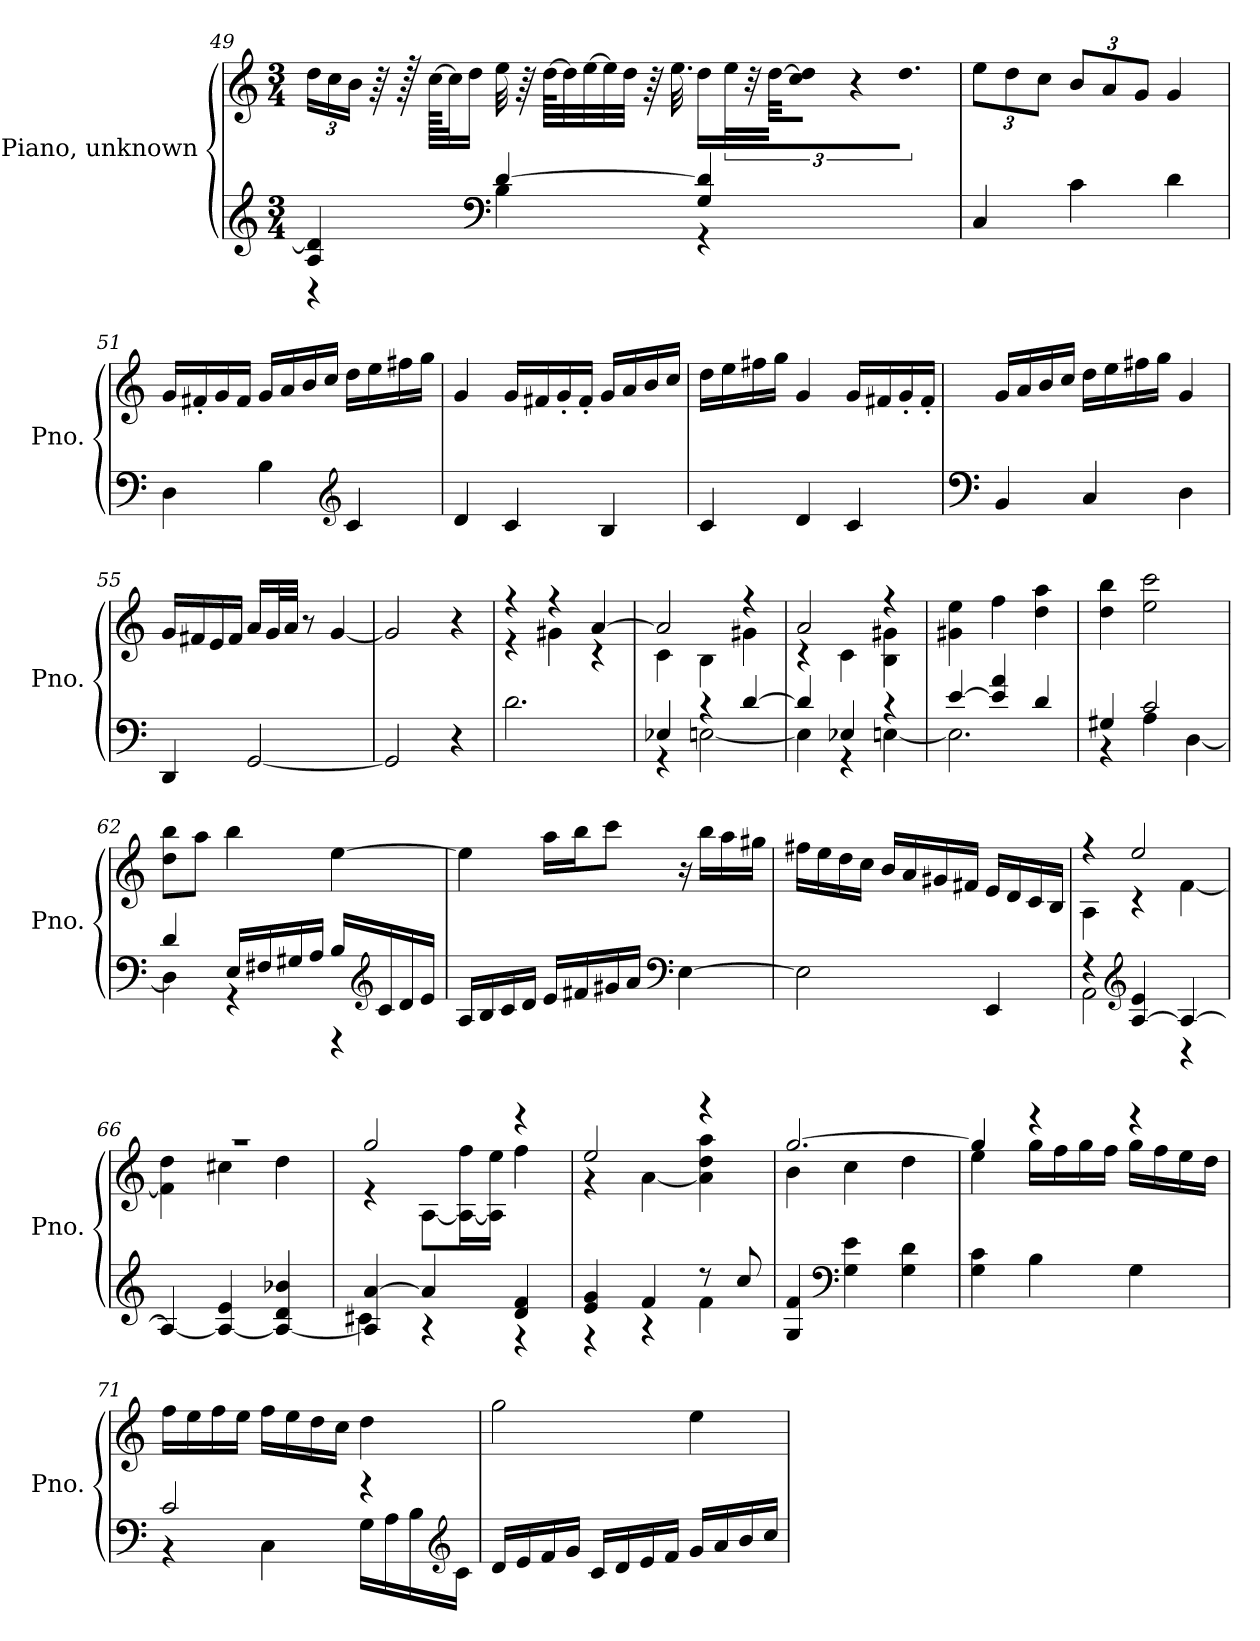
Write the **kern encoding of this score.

**kern	**kern
*part1	*part1
*staff2	*staff1
*I"Piano, unknown	*
*I'Pno.	*
!!LO:LB:g=z
*clefG2	*clefG2
*k[]	*k[]
*M3/4	*M3/4
=49	=49
*^	*
*	*	*Xbrackettup
4A/ 4d/]	4r	24dd\LL
.	.	24cc\
.	.	24b\JJ
.	.	64r
.	.	128r
.	.	[128cc\KKLLL
.	.	32cc\J]
.	.	16dd\JJ
*clefF4	*	*
[4d/	4B\	32ee\
.	.	64r
.	.	[64dd\KLLL
.	.	32dd\]
.	.	[32ee\
.	.	32ee\]
.	.	32dd\JJJ
.	.	64r
.	.	32.ee\
4G/ 4d/]	4r	16dd\LL
*	*	*brackettup
.	.	48ee\JJk
.	.	48r
.	.	[48dd\KLL
.	.	16cc\ 16dd\]JJ
.	.	64r
.	.	32.dd\
*v	*v	*
=50	=50
*	*Xbrackettup
4C/	12ee\L
.	12dd\
.	12cc\J
4c\	12b/L
.	12a/
.	12g/J
4d\	4g/
!!LO:PB:g=z
=51	=51
4D\	16g/LL
.	16f#X'/
.	16g/
.	16f#/JJ
4B\	16g/LL
.	16a/
.	16b/
.	16cc/JJ
*clefG2	*
4c/	16dd\LL
.	16ee\
.	16ff#X\
.	16gg\JJ
=52	=52
4d/	4g/
4c/	16g/LL
.	16f#X/
.	16g'/
.	16f#'/JJ
4B/	16g/LL
.	16a/
.	16b/
.	16cc/JJ
=53	=53
4c/	16dd\LL
.	16ee\
.	16ff#X\
.	16gg\JJ
4d/	4g/
4c/	16g/LL
.	16f#X/
.	16g'/
.	16f#'/JJ
!!LO:LB:g=z
=54	=54
*clefF4	*
4BB/	16g/LL
.	16a/
.	16b/
.	16cc/JJ
4C/	16dd\LL
.	16ee\
.	16ff#X\
.	16gg\JJ
4D\	4g/
=55	=55
4DD/	16g/LL
.	16f#X/
.	16e/
.	16f#/JJ
[2GG/	16a/LL
.	32g/L
.	32a/JJJ
.	8r
.	[4g/
=56	=56
2GG/]	2g/]
4r	4r
=57	=57
*	*^
2.d\	4r	4r
.	4r	4g#X\
.	[4a/	4r
=58	=58	=58
*^	*	*
4E-X/	4r	2a/]	4c\
4r	[2En\	.	4B\
[4d/	.	4r	4g#X\
=59	=59	=59	=59
4d/]	4E\]	2a/	4r
4E-X/	4r	.	4c\
4r	[4En\	4r	4B\ 4g#X\
*	*	*v	*v
=60	=60	=60
[4e/	2.E\]	4g#X\ 4ee\
4e/] 4a/	.	4ff\
4d/	.	4dd\ 4aa\
!!LO:LB:g=z
=61	=61	=61
4G#X/	4r	4dd\ 4bb\
2c/	4A\	2ee\ 2ccc\
.	[4D\	.
=62	=62	=62
4d/	4D\]	8dd\ 8bb\L
.	.	8aa\J
16E/LL	4r	4bb\
16F#X/	.	.
16G#X/	.	.
16A/JJ	.	.
16B/LL	4r	[4ee\
*clefG2	*	*
16c/	.	.
16d/	.	.
16e/JJ	.	.
*v	*v	*
=63	=63
16A/LL	4ee\]
16B/	.
16c/	.
16d/JJ	.
16e/LL	16aa\LL
16f#X/	16bb\J
16g#X/	8ccc\J
16a/JJ	.
*clefF4	*
[4E\	16r
.	16bb\LL
.	16aa\
.	16gg#X\JJ
!!LO:LB:g=z
=64	=64
2E\]	16ff#X\LL
.	16ee\
.	16dd\
.	16cc\JJ
.	16b/LL
.	16a/
.	16g#X/
.	16f#X/JJ
4EE/	16e/LL
.	16d/
.	16c/
.	16B/JJ
=65	=65
*^	*^
4r	2AA\	4r	4A\
*clefG2	*	*	*
[4A/ 4e/	.	2ee/	4r
4A/_	4r	.	[4f\
*v	*v	*	*
=66	=66	=66
4A/_	2.r	4f\] 4dd\
4A/_ 4e/	.	4cc#X\
4A/_ 4d/ 4b-X/	.	4dd\
=67	=67	=67
*^	*	*
4A/] [4a/	4c#X\	2gg/	4r
4a/]	4r	.	[8A\L
.	.	.	16A\_ 16ff\L
.	.	.	16A\] 16ee\JJ
4d/ 4f/	4r	4r	4ff\
=68	=68	=68	=68
4e/ 4g/	4r	2ee/	4r
4f/	4r	.	[4a\
8r	4f\	4r	4a\] 4dd\ 4aa\
8cc/	.	.	.
*v	*v	*	*
!!LO:LB:g=z	!!
=69	=69	=69
4G/ 4f/	[2.gg/	4b\
*clefF4	*	*
4G\ 4e\	.	4cc\
4G\ 4d\	.	4dd\
=70	=70	=70
4G\ 4c\	4gg/]	4ee\
4B\	4r	16gg\LL
.	.	16ff\
.	.	16gg\
.	.	16ff\JJ
4G\	4r	16gg\LL
.	.	16ff\
.	.	16ee\
.	.	16dd\JJ
*	*v	*v
=71	=71
*^	*
2c/	4r	16ff\LL
.	.	16ee\
.	.	16ff\
.	.	16ee\JJ
.	4C\	16ff\LL
.	.	16ee\
.	.	16dd\
.	.	16cc\JJ
4r	16G\LL	4dd\
.	16A\	.
.	16B\	.
*clefG2	*	*
.	16c\JJ	.
*v	*v	*
=72	=72
16d/LL	2gg\
16e/	.
16f/	.
16g/JJ	.
16c/LL	.
16d/	.
16e/	.
16f/JJ	.
16g/LL	4ee\
16a/	.
16b/	.
16cc/JJ	.
=	=
*-	*-
